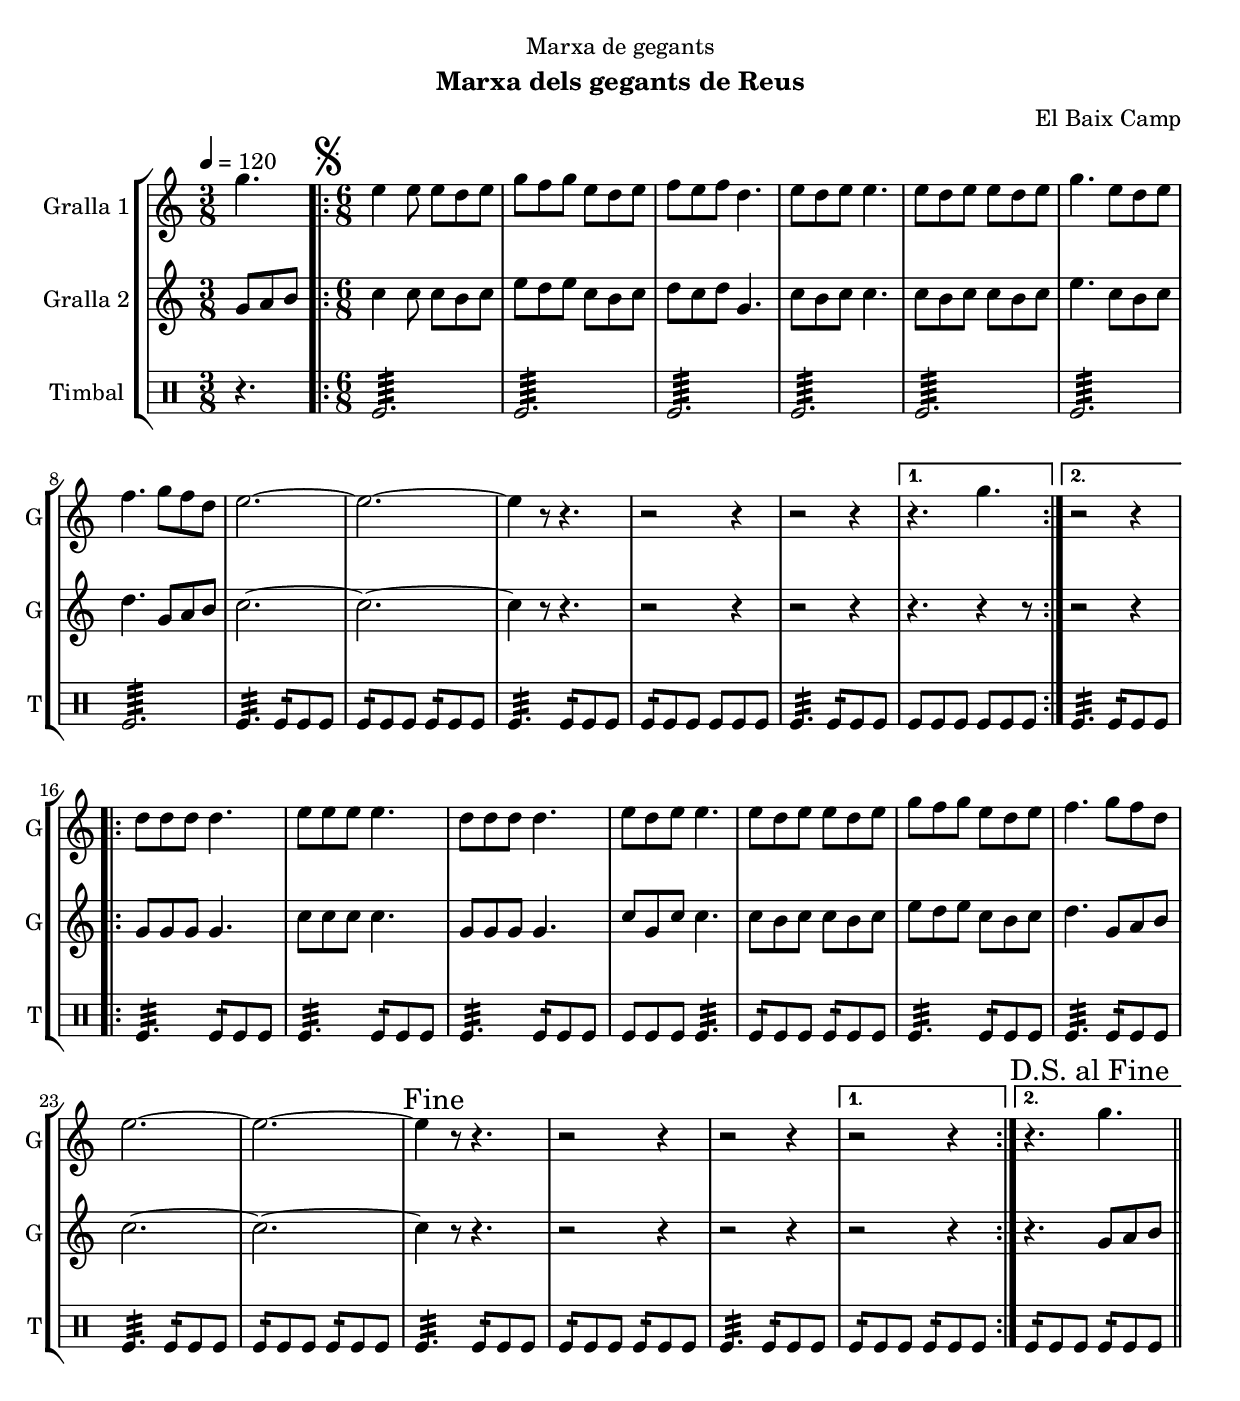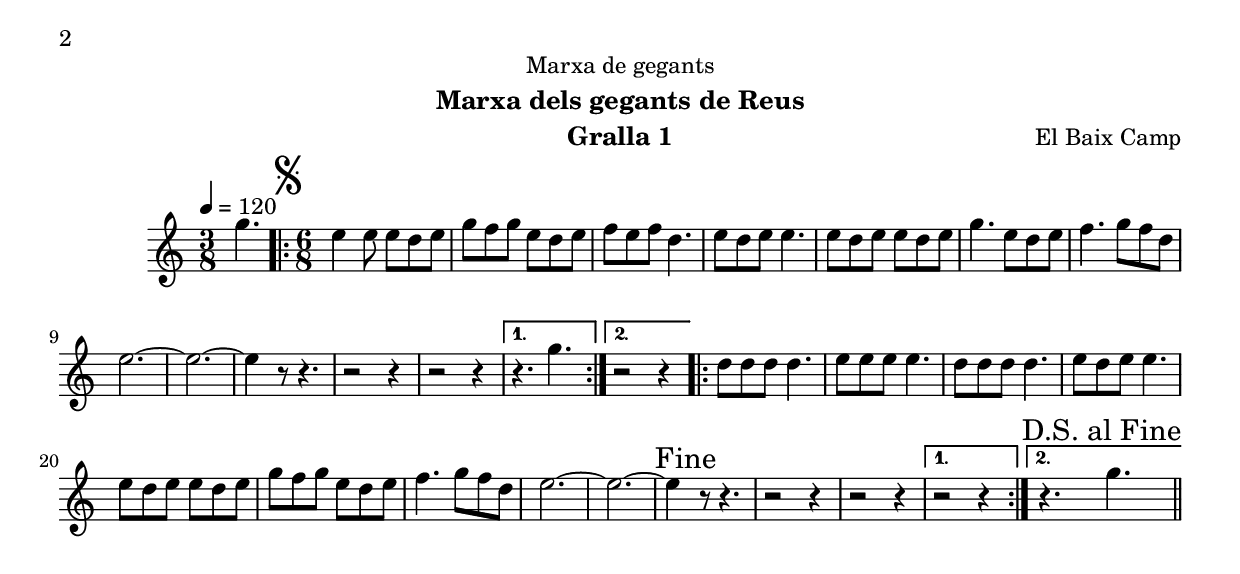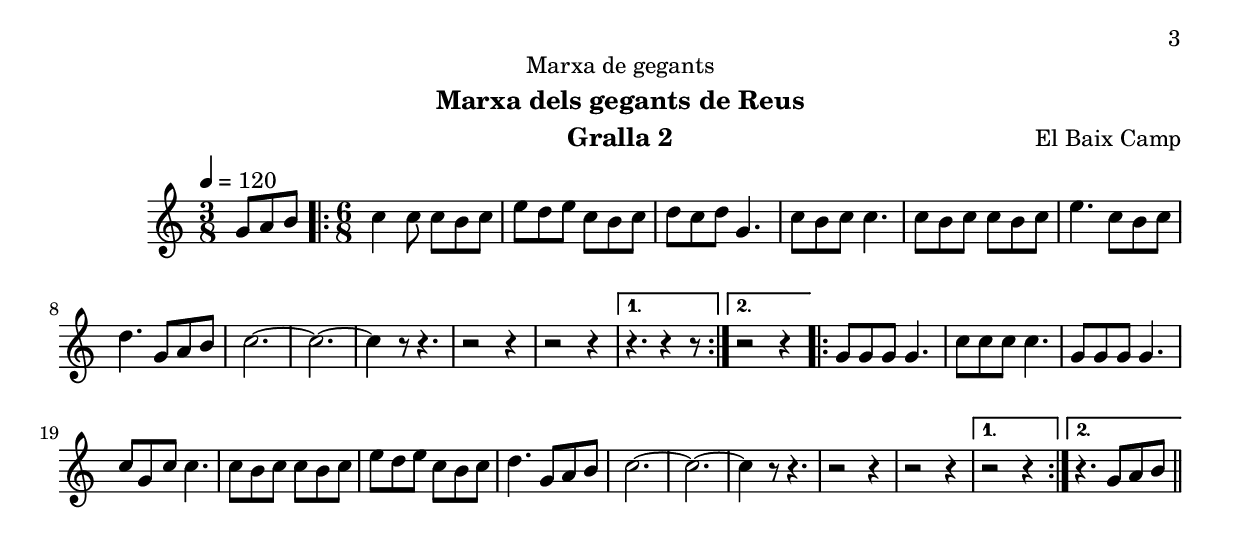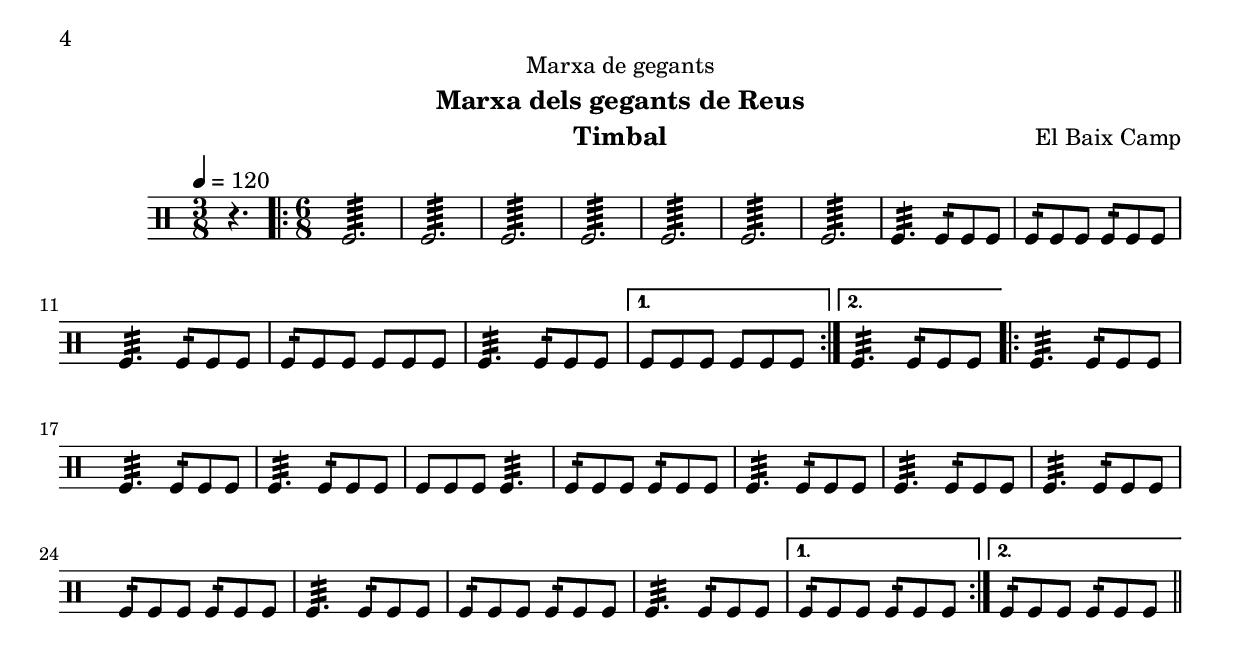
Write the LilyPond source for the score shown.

\version "2.16.2"

\header {
  dedication="Marxa de gegants"
  title=""
  subtitle="Marxa dels gegants de Reus"
  subsubtitle=""
  poet=""
  meter=""
  piece=""
  composer="El Baix Camp"
  arranger=""
  opus=""
  instrument=""
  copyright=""
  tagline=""
}

liniaroAa =
\relative g''
{
  \tempo 4=120
  \clef treble
  \key c \major
  \time 3/8
  g4.  |
  \time 6/8   \repeat volta 2 { \mark \markup {\musicglyph #"scripts.segno"} e4 e8 e d e  |
  g8 f g e d e  |
  f8 e f d4.  |
  %05
  e8 d e e4.  |
  e8 d e e d e  |
  g4. e8 d e  |
  f4. g8 f d  |
  e2. ~  |
  %10
  e2. ~  |
  e4 r8 r4.  |
  r2 r4  |
  r2 r4 }
  \alternative { { r4. g }
  %15
  { r2 r4 } }
  \repeat volta 2 { d8 d d d4.  |
  e8 e e e4.  |
  d8 d d d4.  |
  e8 d e e4.  |
  %20
  e8 d e e d e  |
  g8 f g e d e  |
  f4. g8 f d  |
  e2. ~  |
  e2. ~  |
  %25
  \mark "Fine" e4 r8 r4.  |
  r2 r4  |
  r2 r4 }
  \alternative { { r2 r4 }
  { \mark "D.S. al Fine" r4. g } } \bar "||"
}

liniaroAb =
\relative g'
{
  \tempo 4=120
  \clef treble
  \key c \major
  \time 3/8
  g8 a b  |
  \time 6/8   \repeat volta 2 { c4 c8 c b c  |
  e8 d e c b c  |
  d8 c d g,4.  |
  %05
  c8 b c c4.  |
  c8 b c c b c  |
  e4. c8 b c  |
  d4. g,8 a b  |
  c2. ~  |
  %10
  c2. ~  |
  c4 r8 r4.  |
  r2 r4  |
  r2 r4 }
  \alternative { { r4. r4 r8 } % kompletite
  %15
  { r2 r4 } }
  \repeat volta 2 { g8 g g g4.  |
  c8 c c c4.  |
  g8 g g g4.  |
  c8 g c c4.  |
  %20
  c8 b c c b c  |
  e8 d e c b c  |
  d4. g,8 a b  |
  c2. ~  |
  c2. ~  |
  %25
  c4 r8 r4.  |
  r2 r4  |
  r2 r4 }
  \alternative { { r2 r4 }
  { r4. g8 a b } } \bar "||"
}

liniaroAc =
\drummode
{
  \tempo 4=120
  \time 3/8
  r4.  |
  \time 6/8   \repeat volta 2 { tomfl2.:64  |
  tomfl2.:64  |
  tomfl2.:64  |
  %05
  tomfl2.:64  |
  tomfl2.:64  |
  tomfl2.:64  |
  tomfl2.:64  |
  tomfl4.:32 tomfl8:16 tomfl tomfl  |
  %10
  tomfl8:16 tomfl tomfl tomfl:16 tomfl tomfl  |
  tomfl4.:32 tomfl8:16 tomfl tomfl  |
  tomfl8:16 tomfl tomfl tomfl tomfl tomfl  |
  tomfl4.:32 tomfl8:16 tomfl tomfl }
  \alternative { { tomfl8 tomfl tomfl tomfl tomfl tomfl }
  %15
  { tomfl4.:32 tomfl8:16 tomfl tomfl } }
  \repeat volta 2 { tomfl4.:32 tomfl8:16 tomfl tomfl  |
  tomfl4.:32 tomfl8:16 tomfl tomfl  |
  tomfl4.:32 tomfl8:16 tomfl tomfl  |
  tomfl8 tomfl tomfl tomfl4.:32  |
  %20
  tomfl8:16 tomfl tomfl tomfl:16 tomfl tomfl  |
  tomfl4.:32 tomfl8:16 tomfl tomfl  |
  tomfl4.:32 tomfl8:16 tomfl tomfl  |
  tomfl4.:32 tomfl8:16 tomfl tomfl  |
  tomfl8:16 tomfl tomfl tomfl:16 tomfl tomfl  |
  %25
  tomfl4.:32 tomfl8:16 tomfl tomfl  |
  tomfl8:16 tomfl tomfl tomfl:16 tomfl tomfl  |
  tomfl4.:32 tomfl8:16 tomfl tomfl }
  \alternative { { tomfl8:16 tomfl tomfl tomfl:16 tomfl tomfl }
  { tomfl8:16 tomfl tomfl tomfl:16 tomfl tomfl } } \bar "||"
}

\bookpart {
  \score {
    \new StaffGroup {
      \override Score.RehearsalMark #'self-alignment-X = #LEFT
      <<
        \new Staff \with {instrumentName = #"Gralla 1" shortInstrumentName = #"G"} \liniaroAa
        \new Staff \with {instrumentName = #"Gralla 2" shortInstrumentName = #"G"} \liniaroAb
        \new DrumStaff \with {instrumentName = #"Timbal" shortInstrumentName = #"T"} \liniaroAc
      >>
    }
    \layout {}
  }
  \score { \unfoldRepeats
    \new StaffGroup {
      \override Score.RehearsalMark #'self-alignment-X = #LEFT
      <<
        \new Staff \with {instrumentName = #"Gralla 1" shortInstrumentName = #"G"} \liniaroAa
        \new Staff \with {instrumentName = #"Gralla 2" shortInstrumentName = #"G"} \liniaroAb
        \new DrumStaff \with {instrumentName = #"Timbal" shortInstrumentName = #"T"} \liniaroAc
      >>
    }
    \midi {
      \set Staff.midiInstrument = "oboe"
      \set DrumStaff.midiInstrument = "drums"
    }
  }
}

\bookpart {
  \header {instrument="Gralla 1"}
  \score {
    \new StaffGroup {
      \override Score.RehearsalMark #'self-alignment-X = #LEFT
      <<
        \new Staff \liniaroAa
      >>
    }
    \layout {}
  }
  \score { \unfoldRepeats
    \new StaffGroup {
      \override Score.RehearsalMark #'self-alignment-X = #LEFT
      <<
        \new Staff \liniaroAa
      >>
    }
    \midi {
      \set Staff.midiInstrument = "oboe"
      \set DrumStaff.midiInstrument = "drums"
    }
  }
}

\bookpart {
  \header {instrument="Gralla 2"}
  \score {
    \new StaffGroup {
      \override Score.RehearsalMark #'self-alignment-X = #LEFT
      <<
        \new Staff \liniaroAb
      >>
    }
    \layout {}
  }
  \score { \unfoldRepeats
    \new StaffGroup {
      \override Score.RehearsalMark #'self-alignment-X = #LEFT
      <<
        \new Staff \liniaroAb
      >>
    }
    \midi {
      \set Staff.midiInstrument = "oboe"
      \set DrumStaff.midiInstrument = "drums"
    }
  }
}

\bookpart {
  \header {instrument="Timbal"}
  \score {
    \new StaffGroup {
      \override Score.RehearsalMark #'self-alignment-X = #LEFT
      <<
        \new DrumStaff \liniaroAc
      >>
    }
    \layout {}
  }
  \score { \unfoldRepeats
    \new StaffGroup {
      \override Score.RehearsalMark #'self-alignment-X = #LEFT
      <<
        \new DrumStaff \liniaroAc
      >>
    }
    \midi {
      \set Staff.midiInstrument = "oboe"
      \set DrumStaff.midiInstrument = "drums"
    }
  }
}

